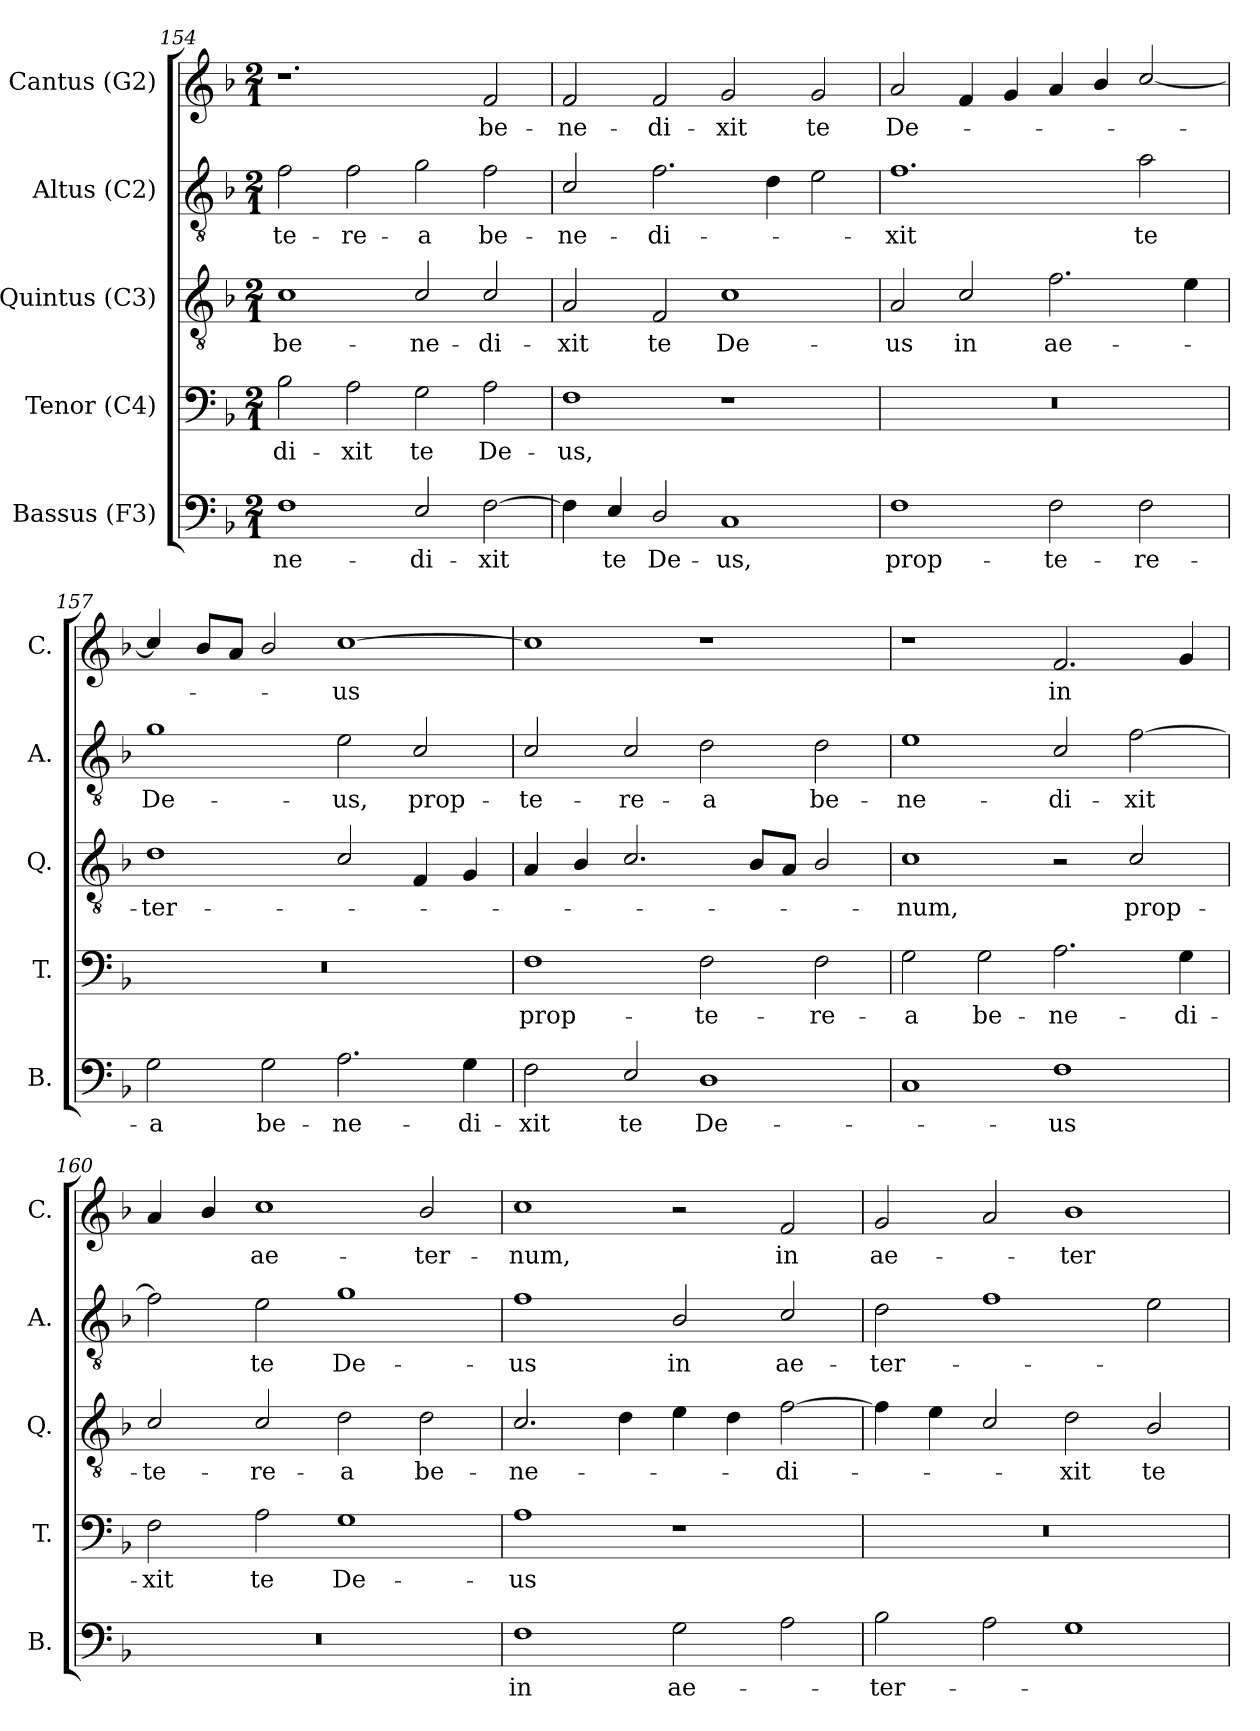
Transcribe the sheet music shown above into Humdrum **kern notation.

**kern	**text	**kern	**text	**kern	**text	**kern	**text	**kern	**text
*part5	*part5	*part4	*part4	*part3	*part3	*part2	*part2	*part1	*part1
*staff5	*staff5	*staff4	*staff4	*staff3	*staff3	*staff2	*staff2	*staff1	*staff1
*I"Bassus (F3)	*	*I"Tenor (C4)	*	*I"Quintus (C3)	*	*I"Altus (C2)	*	*I"Cantus (G2)	*
*I'B.	*	*I'T.	*	*I'Q.	*	*I'A.	*	*I'C.	*
*clefF4	*	*clefF4	*	*clefGv2	*	*clefGv2	*	*clefG2	*
*	*	*ITrd7c12	*	*ITrd7c12	*	*ITrd7c12	*	*	*
*k[b-]	*	*k[b-]	*	*k[b-]	*	*k[b-]	*	*k[b-]	*
*F:	*	*F:	*	*F:	*	*F:	*	*F:	*
*M2/1	*	*M2/1	*	*M2/1	*	*M2/1	*	*M2/1	*
=154	=154	=154	=154	=154	=154	=154	=154	=154	=154
!	!LO:LY:b	!	!LO:LY:b	!	!LO:LY:b	!	!LO:LY:b	!	!
1F	-ne-	2BB-\	-di-	1C	be-	2F\	-te-	1.r	.
!	!	!	!LO:LY:b	!	!	!	!LO:LY:b	!	!
.	.	2AA\	-xit	.	.	2F\	-re-	.	.
!	!LO:LY:b	!	!LO:LY:b	!	!LO:LY:b	!	!LO:LY:b	!	!
2E/	-di-	2GG\	te	2C/	-ne-	2G\	-a	.	.
!	!LO:LY:b	!	!LO:LY:b	!	!LO:LY:b	!	!LO:LY:b	!	!LO:LY:b
[2F\	-xit	2AA\	De-	2C/	-di-	2F\	be-	2f/	be-
=155	=155	=155	=155	=155	=155	=155	=155	=155	=155
!	!	!	!LO:LY:b	!	!LO:LY:b	!	!LO:LY:b	!	!LO:LY:b
4F\]	.	1FF	-us,	2AA/	-xit	2C/	-ne-	2f/	-ne-
!	!LO:LY:b	!	!	!	!	!	!	!	!
4E/	te	.	.	.	.	.	.	.	.
!	!LO:LY:b	!	!	!	!LO:LY:b	!	!LO:LY:b	!	!LO:LY:b
2D/	De-	.	.	2FF/	te	2.F\	-di-	2f/	-di-
!	!LO:LY:b	!	!	!	!LO:LY:b	!	!	!	!LO:LY:b
1C	-us,	1r	.	1C	De-	.	.	2g/	-xit
.	.	.	.	.	.	4D\	.	.	.
!	!	!	!	!	!	!	!	!	!LO:LY:b
.	.	.	.	.	.	2E\	.	2g/	te
=156	=156	=156	=156	=156	=156	=156	=156	=156	=156
!	!LO:LY:b	!	!	!	!LO:LY:b	!	!LO:LY:b	!	!LO:LY:b
1F	prop-	0r	.	2AA/	-us	1.F	-xit	2a/	De-
!	!	!	!	!	!LO:LY:b	!	!	!	!
.	.	.	.	2C/	in	.	.	4f/	.
.	.	.	.	.	.	.	.	4g/	.
!	!LO:LY:b	!	!	!	!LO:LY:b	!	!	!	!
2F\	-te-	.	.	2.F\	ae-	.	.	4a/	.
.	.	.	.	.	.	.	.	4b-/	.
!	!LO:LY:b	!	!	!	!	!	!LO:LY:b	!	!
2F\	-re-	.	.	.	.	2A\	te	[2cc/	.
.	.	.	.	4E\	.	.	.	.	.
=157	=157	=157	=157	=157	=157	=157	=157	=157	=157
!	!LO:LY:b	!	!	!	!LO:LY:b	!	!LO:LY:b	!	!
2G\	-a	0r	.	1D	-ter-	1G	De-	4cc/]	.
.	.	.	.	.	.	.	.	8b-/L	.
.	.	.	.	.	.	.	.	8a/J	.
!	!LO:LY:b	!	!	!	!	!	!	!	!
2G\	be-	.	.	.	.	.	.	2b-/	.
!	!LO:LY:b	!	!	!	!	!	!LO:LY:b	!	!LO:LY:b
2.A\	-ne-	.	.	2C/	.	2E\	-us,	[1cc	-us
!	!	!	!	!	!	!	!LO:LY:b	!	!
.	.	.	.	4FF/	.	2C/	prop-	.	.
!	!LO:LY:b	!	!	!	!	!	!	!	!
4G\	-di-	.	.	4GG/	.	.	.	.	.
=158	=158	=158	=158	=158	=158	=158	=158	=158	=158
!	!LO:LY:b	!	!LO:LY:b	!	!	!	!LO:LY:b	!	!
2F\	-xit	1FF	prop-	4AA/	.	2C/	-te-	1cc]	.
.	.	.	.	4BB-/	.	.	.	.	.
!	!LO:LY:b	!	!	!	!	!	!LO:LY:b	!	!
2E/	te	.	.	2.C/	.	2C/	-re-	.	.
!	!LO:LY:b	!	!LO:LY:b	!	!	!	!LO:LY:b	!	!
1D	De-	2FF\	-te-	.	.	2D\	-a	1r	.
.	.	.	.	8BB-/L	.	.	.	.	.
.	.	.	.	8AA/J	.	.	.	.	.
!	!	!	!LO:LY:b	!	!	!	!LO:LY:b	!	!
.	.	2FF\	-re-	2BB-/	.	2D\	be-	.	.
=159	=159	=159	=159	=159	=159	=159	=159	=159	=159
!	!	!	!LO:LY:b	!	!LO:LY:b	!	!LO:LY:b	!	!
1C	.	2GG\	-a	1C	-num,	1E	-ne-	1r	.
!	!	!	!LO:LY:b	!	!	!	!	!	!
.	.	2GG\	be-	.	.	.	.	.	.
!	!LO:LY:b	!	!LO:LY:b	!	!	!	!LO:LY:b	!	!LO:LY:b
1F	-us	2.AA\	-ne-	2r	.	2C/	-di-	2.f/	in
!	!	!	!	!	!LO:LY:b	!	!LO:LY:b	!	!
.	.	.	.	2C/	prop-	[2F\	-xit	.	.
!	!	!	!LO:LY:b	!	!	!	!	!	!
.	.	4GG\	-di-	.	.	.	.	4g/	.
=160	=160	=160	=160	=160	=160	=160	=160	=160	=160
!	!	!	!LO:LY:b	!	!LO:LY:b	!	!	!	!
0r	.	2FF\	-xit	2C/	-te-	2F\]	.	4a/	.
.	.	.	.	.	.	.	.	4b-/	.
!	!	!	!LO:LY:b	!	!LO:LY:b	!	!LO:LY:b	!	!LO:LY:b
.	.	2AA\	te	2C/	-re-	2E\	te	1cc	ae-
!	!	!	!LO:LY:b	!	!LO:LY:b	!	!LO:LY:b	!	!
.	.	1GG	De-	2D\	-a	1G	De-	.	.
!	!	!	!	!	!LO:LY:b	!	!	!	!LO:LY:b
.	.	.	.	2D\	be-	.	.	2b-/	-ter-
=161	=161	=161	=161	=161	=161	=161	=161	=161	=161
!	!LO:LY:b	!	!LO:LY:b	!	!LO:LY:b	!	!LO:LY:b	!	!LO:LY:b
1F	in	1AA	-us	2.C/	-ne-	1F	-us	1cc	-num,
.	.	.	.	4D\	.	.	.	.	.
!	!LO:LY:b	!	!	!	!	!	!LO:LY:b	!	!
2G\	ae-	1r	.	4E\	.	2BB-/	in	2r	.
.	.	.	.	4D\	.	.	.	.	.
!	!	!	!	!	!LO:LY:b	!	!LO:LY:b	!	!LO:LY:b
2A\	.	.	.	[2F\	-di-	2C/	ae-	2f/	in
=162	=162	=162	=162	=162	=162	=162	=162	=162	=162
!	!LO:LY:b	!	!	!	!	!	!LO:LY:b	!	!LO:LY:b
2B-\	-ter-	0r	.	4F\]	.	2D\	-ter-	2g/	ae-
.	.	.	.	4E\	.	.	.	.	.
2A\	.	.	.	2C/	.	1F	.	2a/	.
!	!	!	!	!	!LO:LY:b	!	!	!	!LO:LY:b
1G	.	.	.	2D\	-xit	.	.	1b-	-ter-
!	!	!	!	!	!LO:LY:b	!	!	!	!
.	.	.	.	2BB-/	te	2E\	.	.	.
=	=	=	=	=	=	=	=	=	=
*-	*-	*-	*-	*-	*-	*-	*-	*-	*-
